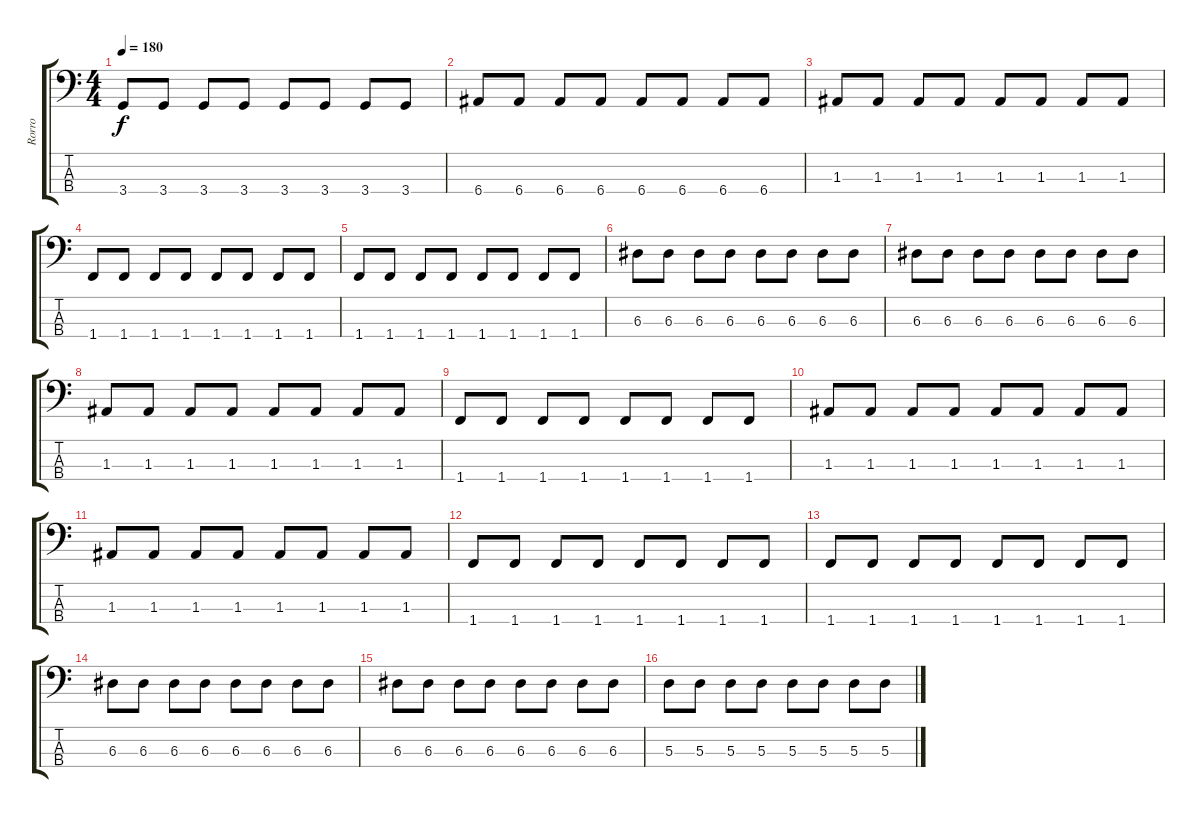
\track ("Rorro" "Rorro") {instrument electricbasspick}
\staff {score tabs}
\tuning (G2 D2 A1 E1) {hide}
\ts (4 4)
\tempo 180
\clef f4
\ks c
3.4.8{dy f} 3.4.8 3.4.8 3.4.8 3.4.8 3.4.8 3.4.8 3.4.8 |
6.4.8 6.4.8 6.4.8 6.4.8 6.4.8 6.4.8 6.4.8 6.4.8 |
1.3.8 1.3.8 1.3.8 1.3.8 1.3.8 1.3.8 1.3.8 1.3.8 |
1.4.8 1.4.8 1.4.8 1.4.8 1.4.8 1.4.8 1.4.8 1.4.8 |
1.4.8 1.4.8 1.4.8 1.4.8 1.4.8 1.4.8 1.4.8 1.4.8 |
6.3.8 6.3.8 6.3.8 6.3.8 6.3.8 6.3.8 6.3.8 6.3.8 |
6.3.8 6.3.8 6.3.8 6.3.8 6.3.8 6.3.8 6.3.8 6.3.8 |
1.3.8 1.3.8 1.3.8 1.3.8 1.3.8 1.3.8 1.3.8 1.3.8 |
1.4.8 1.4.8 1.4.8 1.4.8 1.4.8 1.4.8 1.4.8 1.4.8 |
1.3.8 1.3.8 1.3.8 1.3.8 1.3.8 1.3.8 1.3.8 1.3.8 |
1.3.8 1.3.8 1.3.8 1.3.8 1.3.8 1.3.8 1.3.8 1.3.8 |
1.4.8 1.4.8 1.4.8 1.4.8 1.4.8 1.4.8 1.4.8 1.4.8 |
1.4.8 1.4.8 1.4.8 1.4.8 1.4.8 1.4.8 1.4.8 1.4.8 |
6.3.8 6.3.8 6.3.8 6.3.8 6.3.8 6.3.8 6.3.8 6.3.8 |
6.3.8 6.3.8 6.3.8 6.3.8 6.3.8 6.3.8 6.3.8 6.3.8 |
5.3.8 5.3.8 5.3.8 5.3.8 5.3.8 5.3.8 5.3.8 5.3.8
